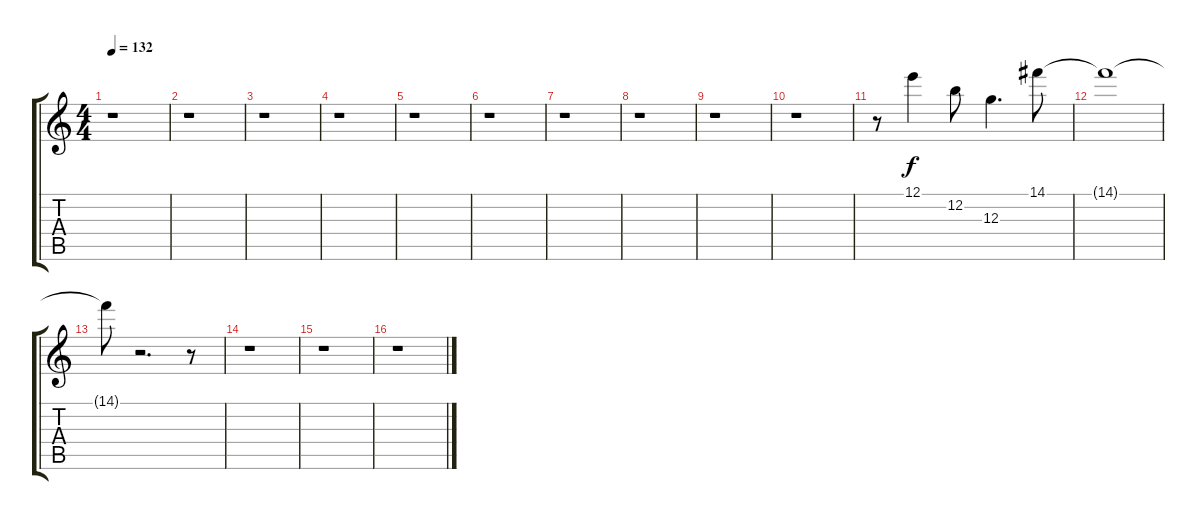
\track "" {instrument electricguitarmuted}
\staff {score tabs}
\tuning (E4 B3 G3 D3 A2 E2) {hide}
\ts (4 4)
\tempo 132
\clef g2
\ks c
r.1{dy f} |
r.1 |
r.1 |
r.1 |
r.1 |
r.1 |
r.1 |
r.1 |
r.1 |
r.1 |
r.8 12.1.4 12.2.8 12.3.4{d} 14.1.8 |
14.1{t}.1 |
14.1{t}.8 r.2{d} r.8 |
r.1 |
r.1 |
r.1
